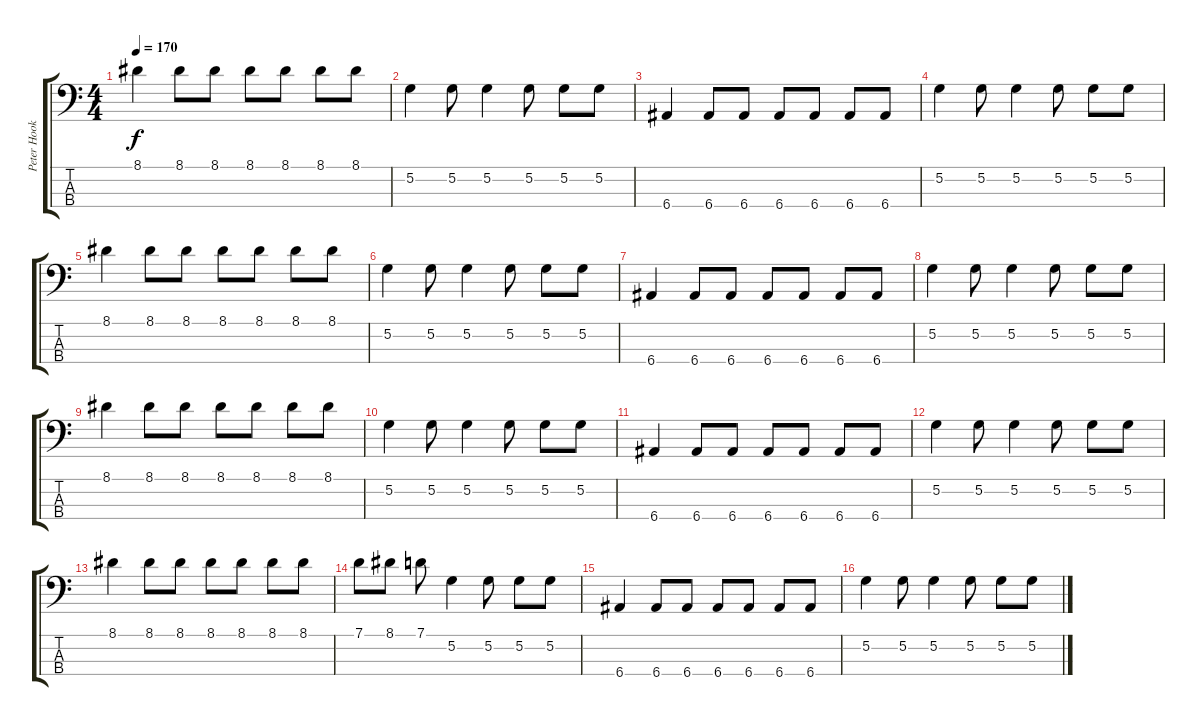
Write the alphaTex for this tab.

\track ("Peter Hook (Bass)" "Peter Hook") {instrument electricbasspick}
\staff {score tabs}
\tuning (G2 D2 A1 E1) {hide}
\ts (4 4)
\tempo 170
\clef f4
\ks c
8.1.4{dy f} 8.1.8 8.1.8 8.1.8 8.1.8 8.1.8 8.1.8 |
5.2.4 5.2.8 5.2.4 5.2.8 5.2.8 5.2.8 |
6.4.4 6.4.8 6.4.8 6.4.8 6.4.8 6.4.8 6.4.8 |
5.2.4 5.2.8 5.2.4 5.2.8 5.2.8 5.2.8 |
8.1.4 8.1.8 8.1.8 8.1.8 8.1.8 8.1.8 8.1.8 |
5.2.4 5.2.8 5.2.4 5.2.8 5.2.8 5.2.8 |
6.4.4 6.4.8 6.4.8 6.4.8 6.4.8 6.4.8 6.4.8 |
5.2.4 5.2.8 5.2.4 5.2.8 5.2.8 5.2.8 |
8.1.4 8.1.8 8.1.8 8.1.8 8.1.8 8.1.8 8.1.8 |
5.2.4 5.2.8 5.2.4 5.2.8 5.2.8 5.2.8 |
6.4.4 6.4.8 6.4.8 6.4.8 6.4.8 6.4.8 6.4.8 |
5.2.4 5.2.8 5.2.4 5.2.8 5.2.8 5.2.8 |
8.1.4 8.1.8 8.1.8 8.1.8 8.1.8 8.1.8 8.1.8 |
7.1.8 8.1.8 7.1.8 5.2.4 5.2.8 5.2.8 5.2.8 |
6.4.4 6.4.8 6.4.8 6.4.8 6.4.8 6.4.8 6.4.8 |
5.2.4 5.2.8 5.2.4 5.2.8 5.2.8 5.2.8
